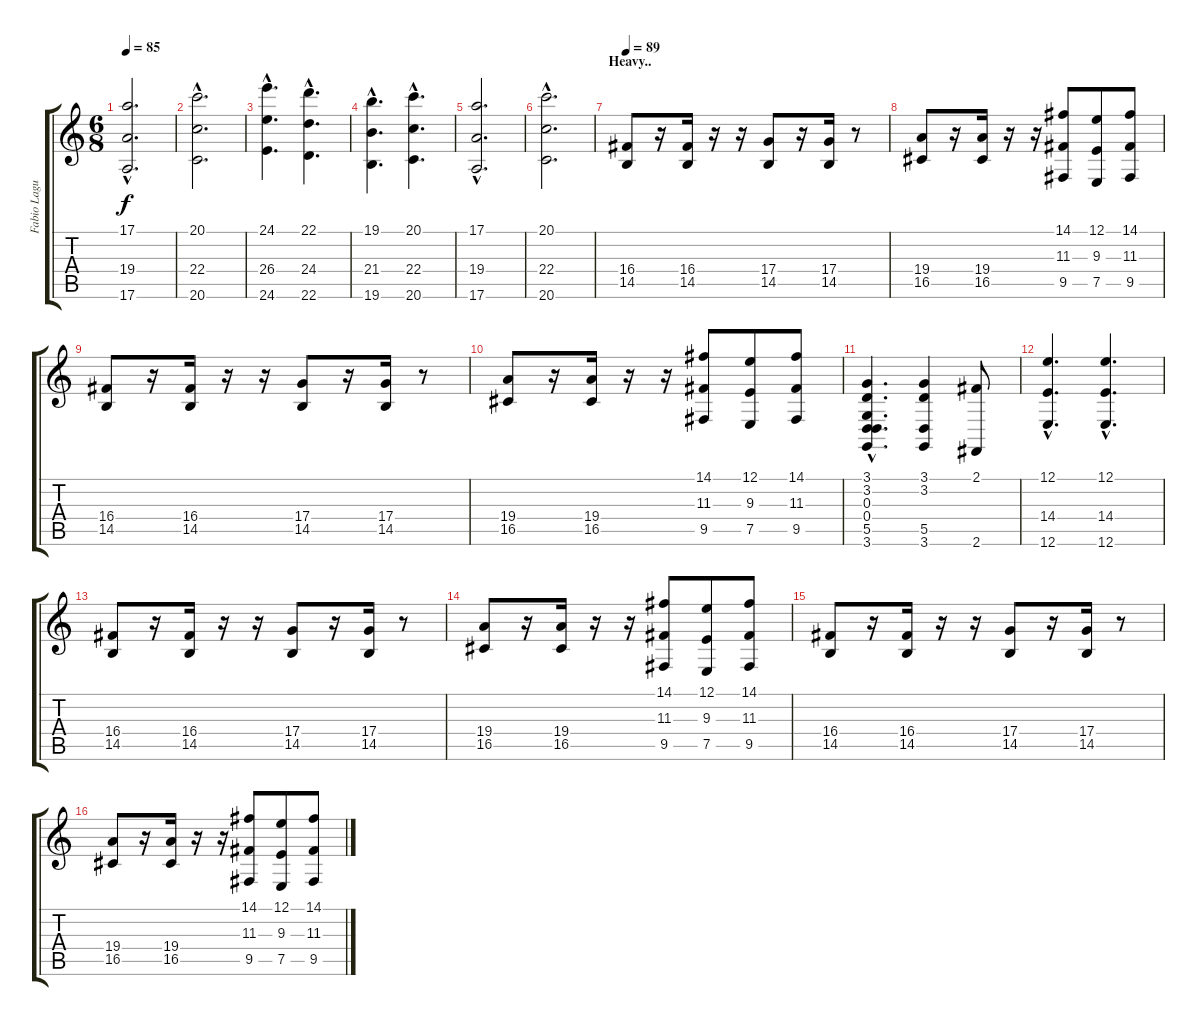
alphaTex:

\track ("Fabio Laguna" "Fabio Lagu") {instrument stringensemble1}
\staff {score tabs}
\tuning (E4 B3 G3 D3 A2 E2) {hide}
\ts (6 8)
\tempo 85
\clef g2
\ks c
(17.1{hac} 19.4{hac} 17.6{hac}).2{d dy f} |
(20.1{hac} 22.4{hac} 20.6{hac}).2{d} |
(24.1{hac} 26.4{hac} 24.6{hac}).4{d} (22.1{hac} 24.4{hac} 22.6{hac}).4{d} |
(19.1{hac} 21.4{hac} 19.6{hac}).4{d} (20.1{hac} 22.4{hac} 20.6{hac}).4{d} |
(17.1{hac} 19.4{hac} 17.6{hac}).2{d} |
(20.1{hac} 22.4{hac} 20.6{hac}).2{d} |
\section ("" "Heavy..")
\tempo 89
(16.4 14.5).8 r.16 (16.4 14.5).16 r.16 r.16 (17.4 14.5).8 r.16 (17.4 14.5).16 r.8 |
(19.4 16.5).8 r.16 (19.4 16.5).16 r.16 r.16 (14.1 11.3 9.5).8 (12.1 9.3 7.5).8 (14.1 11.3 9.5).8 |
(16.4 14.5).8 r.16 (16.4 14.5).16 r.16 r.16 (17.4 14.5).8 r.16 (17.4 14.5).16 r.8 |
(19.4 16.5).8 r.16 (19.4 16.5).16 r.16 r.16 (14.1 11.3 9.5).8 (12.1 9.3 7.5).8 (14.1 11.3 9.5).8 |
(3.1{hac} 3.2{hac} 0.3{hac} 0.4{hac} 5.5{hac} 3.6{hac}).4{d} (3.1 3.2 5.5 3.6).4 (2.1 2.6).8 |
(12.1{hac} 14.4{hac} 12.6{hac}).4{d} (12.1{hac} 14.4{hac} 12.6{hac}).4{d} |
(16.4 14.5).8 r.16 (16.4 14.5).16 r.16 r.16 (17.4 14.5).8 r.16 (17.4 14.5).16 r.8 |
(19.4 16.5).8 r.16 (19.4 16.5).16 r.16 r.16 (14.1 11.3 9.5).8 (12.1 9.3 7.5).8 (14.1 11.3 9.5).8 |
(16.4 14.5).8 r.16 (16.4 14.5).16 r.16 r.16 (17.4 14.5).8 r.16 (17.4 14.5).16 r.8 |
(19.4 16.5).8 r.16 (19.4 16.5).16 r.16 r.16 (14.1 11.3 9.5).8 (12.1 9.3 7.5).8 (14.1 11.3 9.5).8
